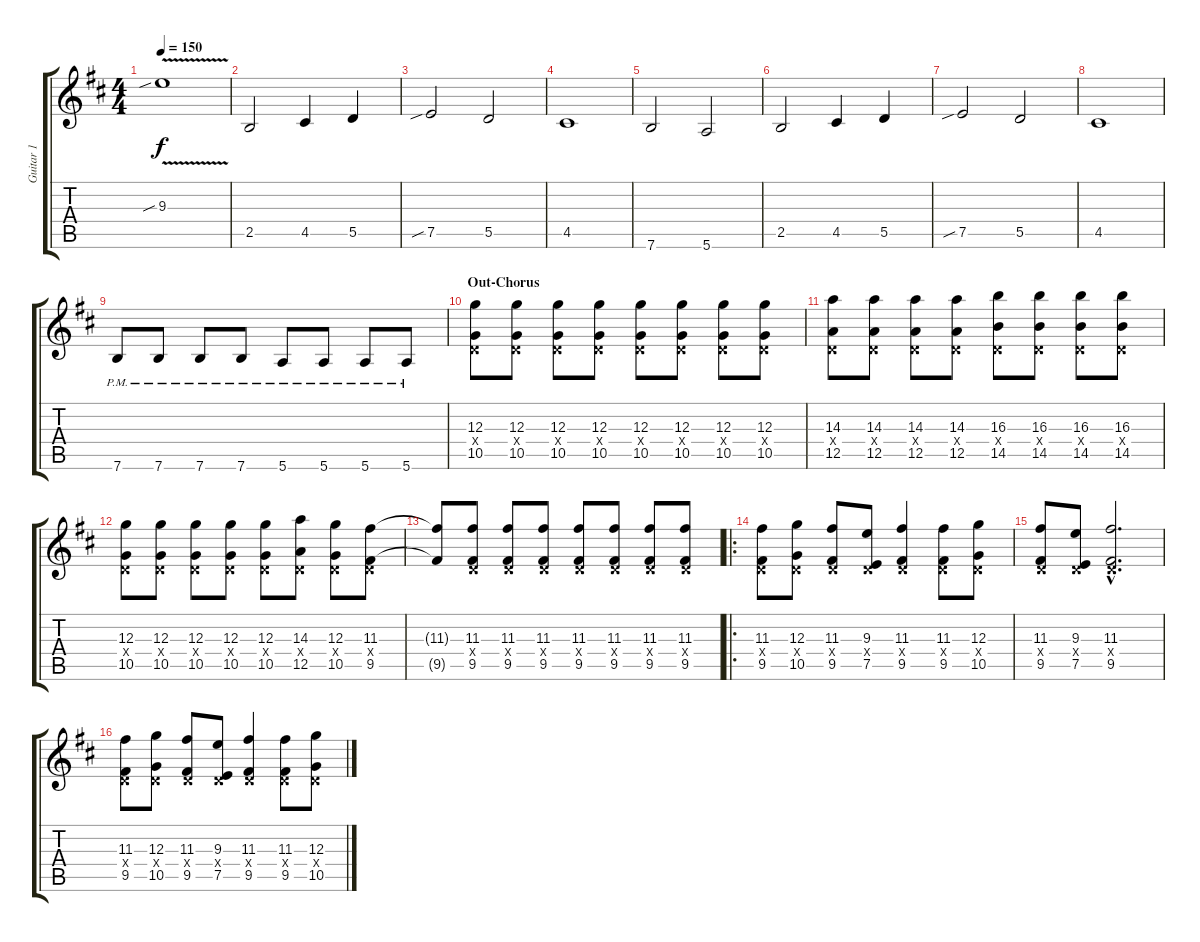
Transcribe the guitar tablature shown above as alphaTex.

\track ("Guitar 1" "Guitar 1") {instrument electricguitarjazz}
\staff {score tabs}
\tuning (E4 B3 G3 D3 A2 E2) {hide}
\ts (4 4)
\tempo 150
\clef g2
\ks d
9.3{v sib}.1{dy f} |
2.5.2 4.5.4 5.5.4 |
7.5{sib}.2 5.5.2 |
4.5.1 |
7.6.2 5.6.2 |
2.5.2 4.5.4 5.5.4 |
7.5{sib}.2 5.5.2 |
4.5.1 |
7.6{pm}.8 7.6{pm}.8 7.6{pm}.8 7.6{pm}.8 5.6{pm}.8 5.6{pm}.8 5.6{pm}.8 5.6{pm}.8 |
\section ("" "Out-Chorus")
(12.3 0.4{x} 10.5).8 (12.3 0.4{x} 10.5).8 (12.3 0.4{x} 10.5).8 (12.3 0.4{x} 10.5).8 (12.3 0.4{x} 10.5).8 (12.3 0.4{x} 10.5).8 (12.3 0.4{x} 10.5).8 (12.3 0.4{x} 10.5).8 |
(14.3 0.4{x} 12.5).8 (14.3 0.4{x} 12.5).8 (14.3 0.4{x} 12.5).8 (14.3 0.4{x} 12.5).8 (16.3 0.4{x} 14.5).8 (16.3 0.4{x} 14.5).8 (16.3 0.4{x} 14.5).8 (16.3 0.4{x} 14.5).8 |
(12.3 0.4{x} 10.5).8 (12.3 0.4{x} 10.5).8 (12.3 0.4{x} 10.5).8 (12.3 0.4{x} 10.5).8 (12.3 0.4{x} 10.5).8 (14.3 0.4{x} 12.5).8 (12.3 0.4{x} 10.5).8 (11.3 0.4{x} 9.5).8 |
(11.3{t} 9.5{t}).8 (11.3 0.4{x} 9.5).8 (11.3 0.4{x} 9.5).8 (11.3 0.4{x} 9.5).8 (11.3 0.4{x} 9.5).8 (11.3 0.4{x} 9.5).8 (11.3 0.4{x} 9.5).8 (11.3 0.4{x} 9.5).8 |
\ro
(11.3 0.4{x} 9.5).8 (12.3 0.4{x} 10.5).8 (11.3 0.4{x} 9.5).8 (9.3 0.4{x} 7.5).8 (11.3 0.4{x} 9.5).4 (11.3 0.4{x} 9.5).8 (12.3 0.4{x} 10.5).8 |
(11.3 0.4{x} 9.5).8 (9.3 0.4{x} 7.5).8 (11.3{hac} 0.4{hac x} 9.5{hac}).2{d} |
(11.3 0.4{x} 9.5).8 (12.3 0.4{x} 10.5).8 (11.3 0.4{x} 9.5).8 (9.3 0.4{x} 7.5).8 (11.3 0.4{x} 9.5).4 (11.3 0.4{x} 9.5).8 (12.3 0.4{x} 10.5).8
